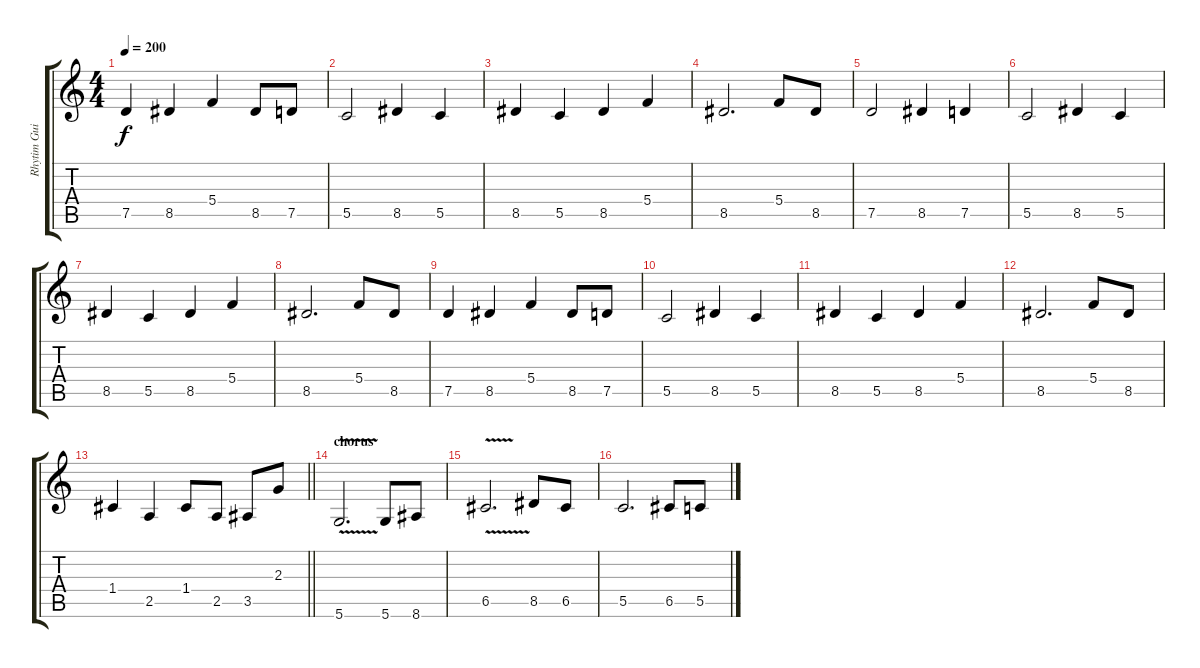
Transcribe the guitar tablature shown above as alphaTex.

\track ("Rhytim Guitar" "Rhytim Gui") {instrument distortionguitar}
\staff {score tabs}
\tuning (D4 A3 F3 C3 G2 D2) {hide}
\ts (4 4)
\tempo 200
\clef g2
\ks c
7.5.4{dy f} 8.5.4 5.4.4 8.5.8 7.5.8 |
5.5.2 8.5.4 5.5.4 |
8.5.4 5.5.4 8.5.4 5.4.4 |
8.5.2{d} 5.4.8 8.5.8 |
7.5.2 8.5.4 7.5.4 |
5.5.2 8.5.4 5.5.4 |
8.5.4 5.5.4 8.5.4 5.4.4 |
8.5.2{d} 5.4.8 8.5.8 |
7.5.4 8.5.4 5.4.4 8.5.8 7.5.8 |
5.5.2 8.5.4 5.5.4 |
8.5.4 5.5.4 8.5.4 5.4.4 |
8.5.2{d} 5.4.8 8.5.8 |
\barLineRight lightlight
1.4.4 2.5.4 1.4.8 2.5.8 3.5.8 2.3.8 |
\section ("" "chorus")
5.6{v}.2{d} 5.6.8 8.6.8 |
6.5{v}.2{d} 8.5.8 6.5.8 |
5.5.2{d} 6.5.8 5.5.8
